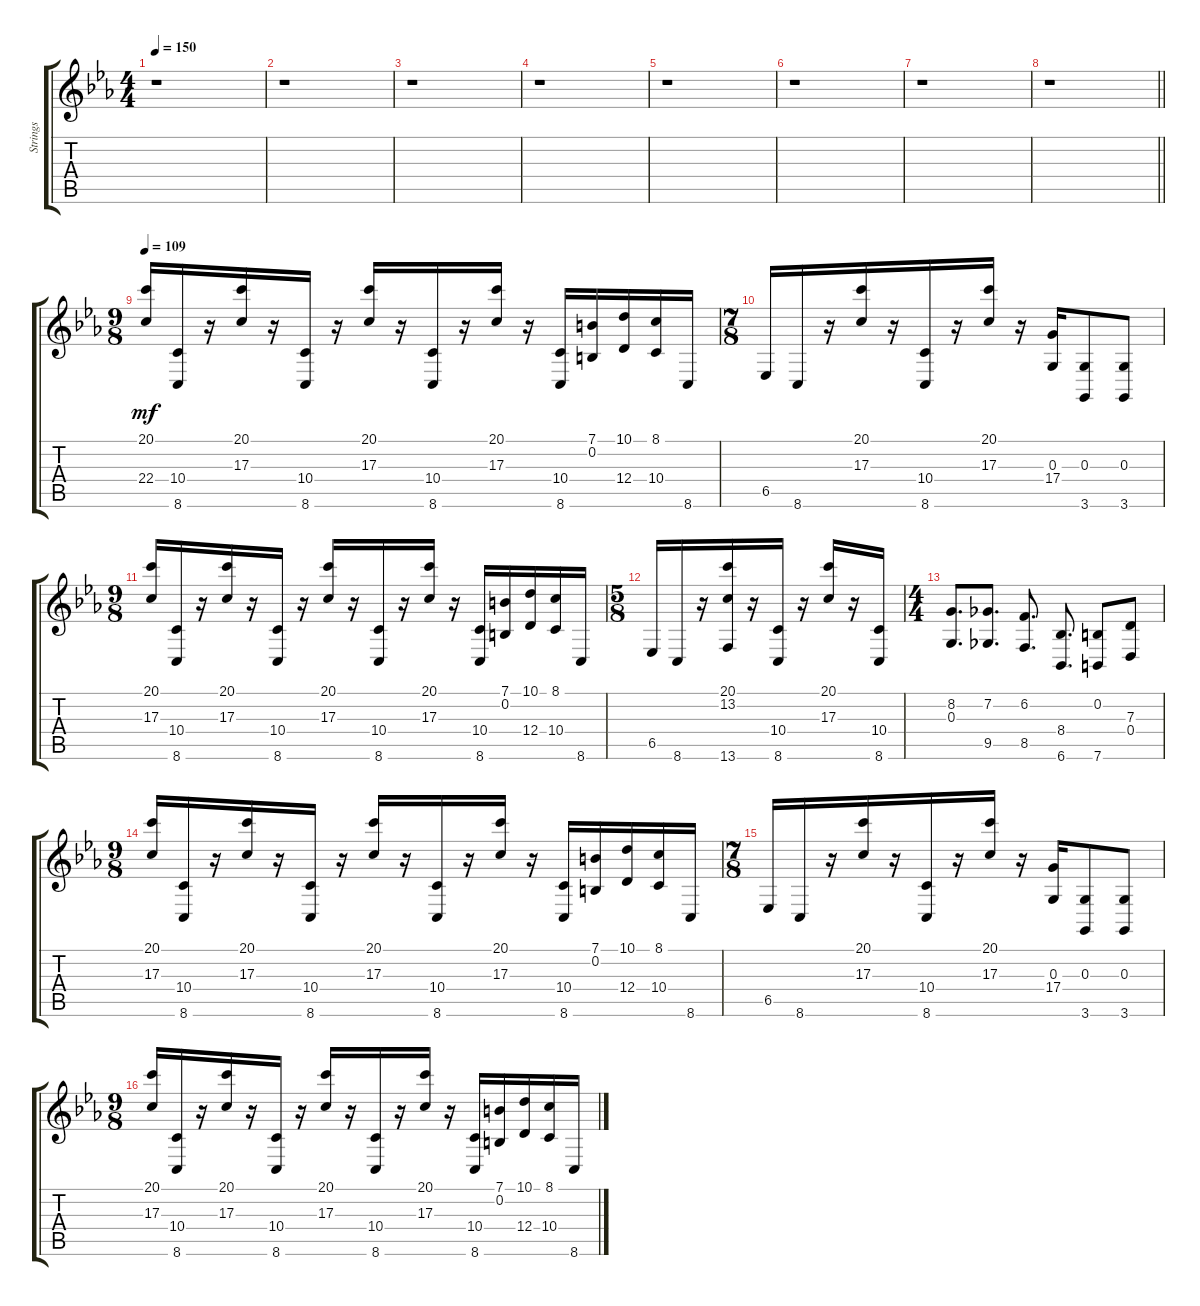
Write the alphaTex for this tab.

\track ("Strings " "Strings ") {instrument stringensemble1}
\staff {score tabs}
\tuning (E4 B3 G3 D3 A2 E2) {hide}
\ts (4 4)
\tempo 150
\clef g2
\ks cminor
r.1{dy f} |
r.1 |
r.1 |
r.1 |
r.1 |
r.1 |
r.1 |
\barLineRight lightlight
r.1 |
\ts (9 8)
\tempo 109
(20.1 22.4).16{dy mf} (10.4 8.6).16 r.16 (20.1 17.3).16 r.16 (10.4 8.6).16 r.16 (20.1 17.3).16 r.16 (10.4 8.6).16 r.16 (20.1 17.3).16 r.16 (10.4 8.6).16 (7.1 0.2).16 (10.1 12.4).16 (8.1 10.4).16 8.6.16 |
\ts (7 8)
6.5.16 8.6.16 r.16 (20.1 17.3).16 r.16 (10.4 8.6).16 r.16 (20.1 17.3).16 r.16 (0.3 17.4).16 (0.3 3.6).8 (0.3 3.6).8 |
\ts (9 8)
(20.1 17.3).16 (10.4 8.6).16 r.16 (20.1 17.3).16 r.16 (10.4 8.6).16 r.16 (20.1 17.3).16 r.16 (10.4 8.6).16 r.16 (20.1 17.3).16 r.16 (10.4 8.6).16 (7.1 0.2).16 (10.1 12.4).16 (8.1 10.4).16 8.6.16 |
\ts (5 8)
6.5.16 8.6.16 r.16 (20.1 13.2 13.6).16 r.16 (10.4 8.6).16 r.16 (20.1 17.3).16 r.16 (10.4 8.6).16 |
\ts (4 4)
(8.2 0.3).8{d} (7.2 9.5).8{d} (6.2 8.5).8{d} (8.4 6.6).8{d} (0.2 7.6).8 (7.3 0.4).8 |
\ts (9 8)
(20.1 17.3).16 (10.4 8.6).16 r.16 (20.1 17.3).16 r.16 (10.4 8.6).16 r.16 (20.1 17.3).16 r.16 (10.4 8.6).16 r.16 (20.1 17.3).16 r.16 (10.4 8.6).16 (7.1 0.2).16 (10.1 12.4).16 (8.1 10.4).16 8.6.16 |
\ts (7 8)
6.5.16 8.6.16 r.16 (20.1 17.3).16 r.16 (10.4 8.6).16 r.16 (20.1 17.3).16 r.16 (0.3 17.4).16 (0.3 3.6).8 (0.3 3.6).8 |
\ts (9 8)
(20.1 17.3).16 (10.4 8.6).16 r.16 (20.1 17.3).16 r.16 (10.4 8.6).16 r.16 (20.1 17.3).16 r.16 (10.4 8.6).16 r.16 (20.1 17.3).16 r.16 (10.4 8.6).16 (7.1 0.2).16 (10.1 12.4).16 (8.1 10.4).16 8.6.16
